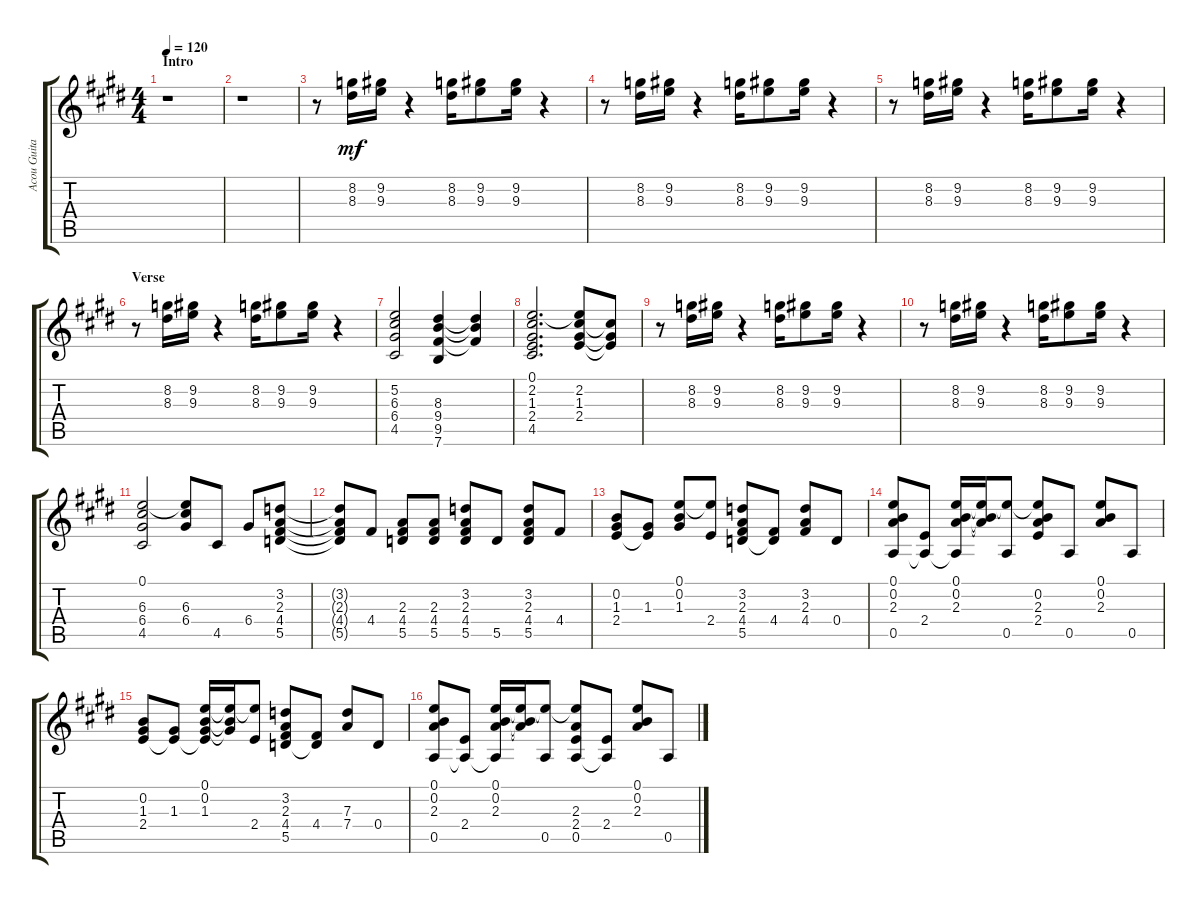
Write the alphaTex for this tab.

\track ("Acou Guitar 2" "Acou Guita") {instrument acousticguitarnylon}
\staff {score tabs}
\tuning (E4 B3 G3 D3 A2 E2) {hide}
\ts (4 4)
\section ("" "Intro")
\tempo 120
\clef g2
\ks c#minor
r.1{dy mf instrument acousticguitarnylon} |
r.1 |
r.8 (8.2 8.3).16 (9.2 9.3).16 r.4 (8.2 8.3).16 (9.2 9.3).8 (9.2 9.3).16 r.4 |
r.8 (8.2 8.3).16 (9.2 9.3).16 r.4 (8.2 8.3).16 (9.2 9.3).8 (9.2 9.3).16 r.4 |
r.8 (8.2 8.3).16 (9.2 9.3).16 r.4 (8.2 8.3).16 (9.2 9.3).8 (9.2 9.3).16 r.4 |
\section ("" "Verse")
r.8 (8.2 8.3).16 (9.2 9.3).16 r.4 (8.2 8.3).16 (9.2 9.3).8 (9.2 9.3).16 r.4 |
(5.2 6.3 6.4 4.5).2 (8.3 9.4 9.5 7.6).4 (8.3{t} 9.4{t} 9.5{t}).4 |
(0.1 2.2 1.3 2.4 4.5).2{d} (0.1{t} 2.2 1.3 2.4).8 (2.2{t} 1.3{t} 2.4{t}).8 |
r.8 (8.2 8.3).16 (9.2 9.3).16 r.4 (8.2 8.3).16 (9.2 9.3).8 (9.2 9.3).16 r.4 |
r.8 (8.2 8.3).16 (9.2 9.3).16 r.4 (8.2 8.3).16 (9.2 9.3).8 (9.2 9.3).16 r.4 |
(0.1 6.3 6.4 4.5).2 (0.1{t} 6.3 6.4).8 4.5.8 6.4.8 (3.2 2.3 4.4 5.5).8 |
(3.2{t} 2.3{t} 4.4{t} 5.5{t}).8 4.4.8 (2.3 4.4 5.5).8 (2.3 4.4 5.5).8 (3.2 2.3 4.4 5.5).8 5.5.8 (3.2 2.3 4.4 5.5).8 4.4.8 |
(0.2 1.3 2.4).8 (1.3 2.4{t}).8 (0.1 0.2 1.3).8 (0.1{t} 2.4).8 (3.2 2.3 4.4 5.5).8 (4.4 5.5{t}).8 (3.2 2.3 4.4).8 0.4.8 |
(0.1 0.2 2.3 0.5).8 (2.4 0.5{t}).8 (0.1 0.2 2.3 0.5{t}).16 (0.1{t} 0.2{t} 2.3{t}).16 (0.1{t} 0.5).8 (0.1{t} 0.2 2.3 2.4).8 0.5.8 (0.1 0.2 2.3).8 0.5.8 |
(0.2 1.3 2.4).8 (1.3 2.4{t}).8 (0.1 0.2 1.3 2.4{t}).16 (0.1{t} 0.2{t} 1.3{t}).16 (0.1{t} 2.4).8 (3.2 2.3 4.4 5.5).8 (4.4 5.5{t}).8 (7.3 7.4).8 0.4.8 |
(0.1 0.2 2.3 0.5).8 (2.4 0.5{t}).8 (0.1 0.2 2.3 0.5{t}).16 (0.1{t} 0.2{t} 2.3{t}).16 (0.1{t} 0.5).8 (0.1{t} 2.3 2.4 0.5).8 (2.4 0.5{t}).8 (0.1 0.2 2.3).8 0.5.8
